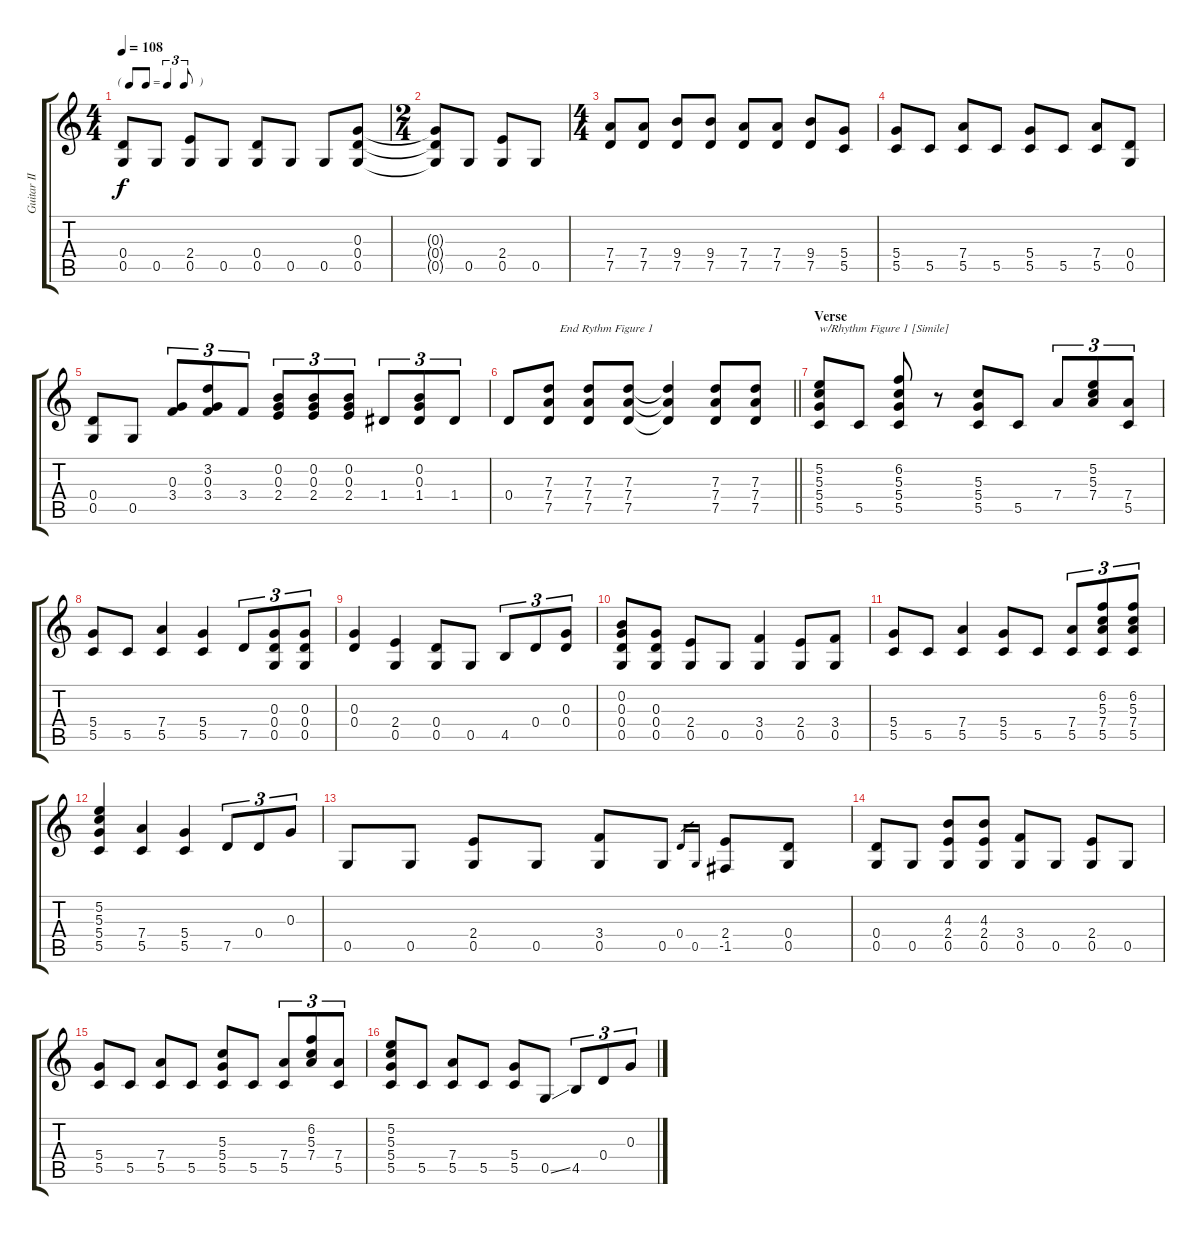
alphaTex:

\track ("Guitar II [Open G]" "Guitar II ") {instrument electricguitarclean}
\staff {score tabs}
\tuning (D4 B3 G3 D3 G2 D3) {hide}
\ts (4 4)
\tf triplet8th
\tempo 108
\clef g2
\ks c
(0.4 0.5).8{dy f} 0.5.8 (2.4 0.5).8 0.5.8 (0.4 0.5).8 0.5.8 0.5.8 (0.3 0.4 0.5).8 |
\ts (2 4)
(0.3{t} 0.4{t} 0.5{t}).8 0.5.8 (2.4 0.5).8 0.5.8 |
\ts (4 4)
(7.4 7.5).8 (7.4 7.5).8 (9.4 7.5).8 (9.4 7.5).8 (7.4 7.5).8 (7.4 7.5).8 (9.4 7.5).8 (5.4 5.5).8 |
(5.4 5.5).8 5.5.8 (7.4 5.5).8 5.5.8 (5.4 5.5).8 5.5.8 (7.4 5.5).8 (0.4 0.5).8 |
(0.4 0.5).8 0.5.8 (0.3 3.4).8{tu (3 2)} (3.2 0.3 3.4).8{tu (3 2)} 3.4.8{tu (3 2)} (0.2 0.3 2.4).8{tu (3 2)} (0.2 0.3 2.4).8{tu (3 2)} (0.2 0.3 2.4).8{tu (3 2)} 1.4.8{tu (3 2)} (0.2 0.3 1.4).8{tu (3 2)} 1.4.8{tu (3 2)} |
\barLineRight lightlight
0.4.8{txt "                 End Rythm Figure 1"} (7.3 7.4 7.5).8 (7.3 7.4 7.5).8 (7.3 7.4 7.5).8 (7.3{t} 7.4{t} 7.5{t}).4 (7.3 7.4 7.5).8 (7.3 7.4 7.5).8 |
\section ("" "Verse")
(5.2 5.3 5.4 5.5).8{txt "w/Rhythm Figure 1 [Simile]"} 5.5.8 (6.2 5.3 5.4 5.5).8 r.8 (5.3 5.4 5.5).8 5.5.8 7.4.8{tu (3 2)} (5.2 5.3 7.4).8{tu (3 2)} (7.4 5.5).8{tu (3 2)} |
(5.4 5.5).8 5.5.8 (7.4 5.5).4 (5.4 5.5).4 7.5.8{tu (3 2)} (0.3 0.4 0.5).8{tu (3 2)} (0.3 0.4 0.5).8{tu (3 2)} |
(0.3 0.4).4 (2.4 0.5).4 (0.4 0.5).8 0.5.8 4.5.8{tu (3 2)} 0.4.8{tu (3 2)} (0.3 0.4).8{tu (3 2)} |
(0.2 0.3 0.4 0.5).8 (0.3 0.4 0.5).8 (2.4 0.5).8 0.5.8 (3.4 0.5).4 (2.4 0.5).8 (3.4 0.5).8 |
(5.4 5.5).8 5.5.8 (7.4 5.5).4 (5.4 5.5).8 5.5.8 (7.4 5.5).8{tu (3 2)} (6.2 5.3 7.4 5.5).8{tu (3 2)} (6.2 5.3 7.4 5.5).8{tu (3 2)} |
(5.2 5.3 5.4 5.5).4 (7.4 5.5).4 (5.4 5.5).4 7.5.8{tu (3 2)} 0.4.8{tu (3 2)} 0.3.8{tu (3 2)} |
0.5.8 0.5.8 (2.4 0.5).8 0.5.8 (3.4 0.5).8 0.5.8 0.4.16{gr} 0.5.16{gr} (2.4 -1.5).8 (0.4 0.5).8 |
(0.4 0.5).8 0.5.8 (4.3 2.4 0.5).8 (4.3 2.4 0.5).8 (3.4 0.5).8 0.5.8 (2.4 0.5).8 0.5.8 |
(5.4 5.5).8 5.5.8 (7.4 5.5).8 5.5.8 (5.3 5.4 5.5).8 5.5.8 (7.4 5.5).8{tu (3 2)} (6.2 5.3 7.4).8{tu (3 2)} (7.4 5.5).8{tu (3 2)} |
(5.2 5.3 5.4 5.5).8 5.5.8 (7.4 5.5).8 5.5.8 (5.4 5.5).8 0.5{ss}.8 4.5.8{tu (3 2)} 0.4.8{tu (3 2)} 0.3.8{tu (3 2)}
